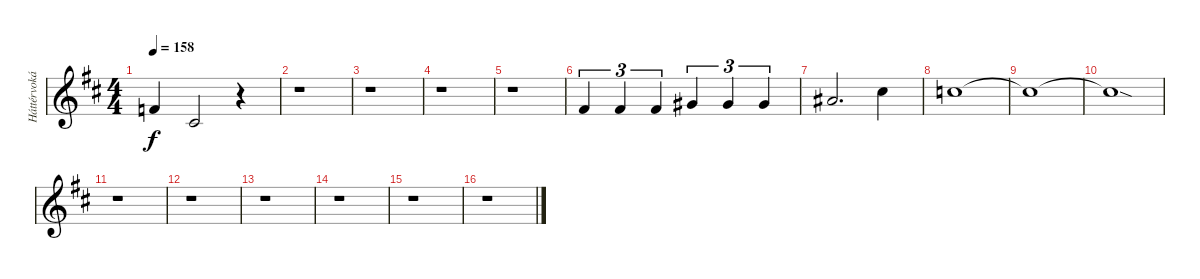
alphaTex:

\track ("Háttérvokál" "Háttérvoká") {instrument choiraahs}
\staff {score}
\tuning (E4 B3 G3 D3 A2 E2) {hide}
\ts (4 4)
\tempo 158
\clef g2
\ks d
1.1.4{dy f} 2.2.2 r.4 |
r.1 |
r.1 |
r.1 |
r.1 |
2.1.4{tu (3 2)} 2.1.4{tu (3 2)} 2.1.4{tu (3 2)} 4.1.4{tu (3 2)} 4.1.4{tu (3 2)} 4.1.4{tu (3 2)} |
6.1.2{d} 9.1.4 |
8.1.1 |
8.1{t}.1 |
8.1{sod t}.1 |
r.1 |
r.1 |
r.1 |
r.1 |
r.1 |
r.1
